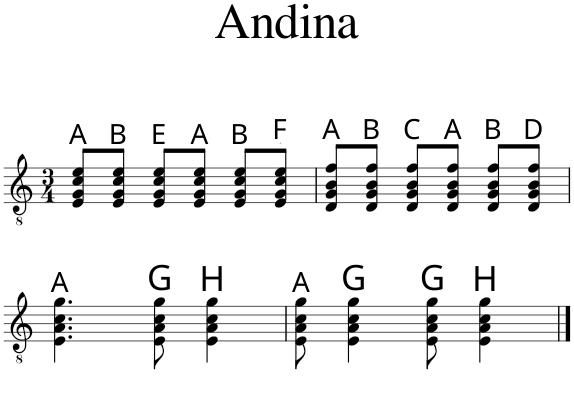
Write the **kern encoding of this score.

**kern
*part1
*staff1
*I"Tiple
*I'Tpl.
*clefGv2
*k[]
*M3/4
=1
8E/ 8G/ 8c/ 8e/L
8E/ 8G/ 8c/ 8e/J
8E/ 8G/ 8c/ 8e/L
8E/ 8G/ 8c/ 8e/J
8E/ 8G/ 8c/ 8e/L
8E/ 8G/ 8c/ 8e/J
=2
8D/ 8G/ 8B/ 8f/L
8D/ 8G/ 8B/ 8f/J
8D/ 8G/ 8B/ 8f/L
8D/ 8G/ 8B/ 8f/J
8D/ 8G/ 8B/ 8f/L
8D/ 8G/ 8B/ 8f/J
!!LO:LB:g=z
=3
4.E\ 4.A\ 4.c\ 4.g\
8E\ 8A\ 8c\ 8g\
4E\ 4A\ 4c\ 4g\
=4
8E\ 8A\ 8c\ 8g\
4E\ 4A\ 4c\ 4g\
8E\ 8A\ 8c\ 8g\
4E\ 4A\ 4c\ 4g\
==
*-
